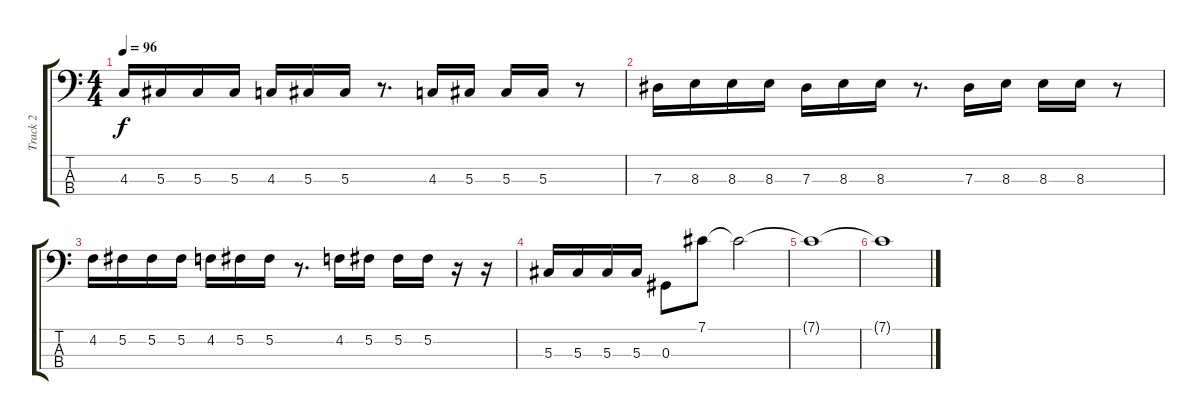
\track ("Track 2" "Track 2") {instrument electricbassfinger}
\staff {score tabs}
\tuning (Gb2 Db2 Ab1 Eb1) {hide}
\ts (4 4)
\tempo 96
\clef f4
\ks c
4.3.16{dy f} 5.3.16 5.3.16 5.3.16 4.3.16 5.3.16 5.3.16 r.8{d} 4.3.16 5.3.16 5.3.16 5.3.16 r.8 |
7.3.16 8.3.16 8.3.16 8.3.16 7.3.16 8.3.16 8.3.16 r.8{d} 7.3.16 8.3.16 8.3.16 8.3.16 r.8 |
4.2.16 5.2.16 5.2.16 5.2.16 4.2.16 5.2.16 5.2.16 r.8{d} 4.2.16 5.2.16 5.2.16 5.2.16 r.16 r.16 |
5.3.16 5.3.16 5.3.16 5.3.16 0.3.8 7.1.8 7.1{t}.2 |
7.1{t}.1 |
7.1{t}.1
